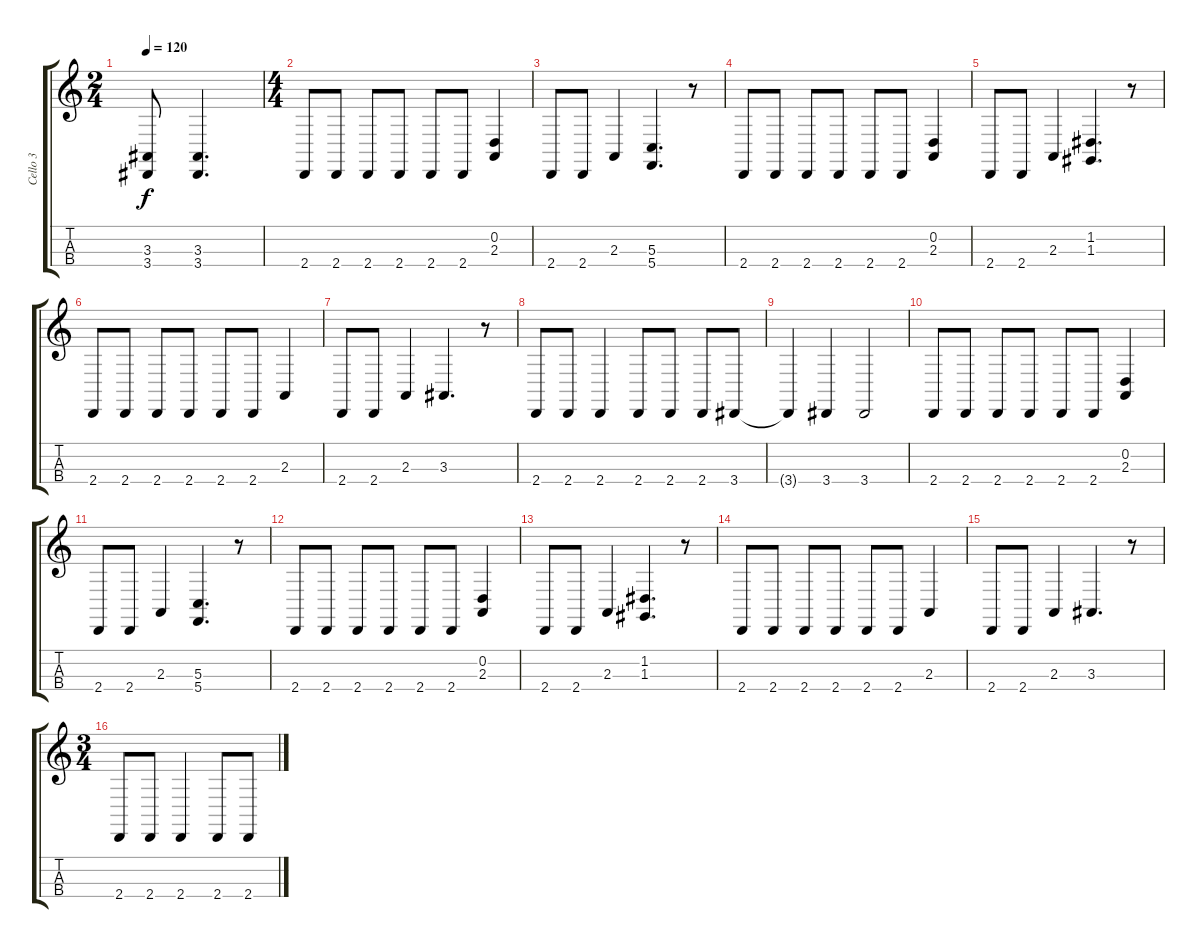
\track ("Cello 3" "Cello 3") {instrument cello}
\staff {score tabs}
\tuning (A3 D3 G2 C2) {hide}
\ts (2 4)
\tempo 120
\clef g2
\ks c
(3.3 3.4).8{dy f} (3.3 3.4).4{d} |
\ts (4 4)
2.4.8 2.4.8 2.4.8 2.4.8 2.4.8 2.4.8 (0.2 2.3).4 |
2.4.8 2.4.8 2.3.4 (5.3 5.4).4{d} r.8 |
2.4.8 2.4.8 2.4.8 2.4.8 2.4.8 2.4.8 (0.2 2.3).4 |
2.4.8 2.4.8 2.3.4 (1.2 1.3).4{d} r.8 |
2.4.8 2.4.8 2.4.8 2.4.8 2.4.8 2.4.8 2.3.4 |
2.4.8 2.4.8 2.3.4 3.3.4{d} r.8 |
2.4.8 2.4.8 2.4.4 2.4.8 2.4.8 2.4.8 3.4.8 |
3.4{t}.4 3.4.4 3.4.2 |
2.4.8 2.4.8 2.4.8 2.4.8 2.4.8 2.4.8 (0.2 2.3).4 |
2.4.8 2.4.8 2.3.4 (5.3 5.4).4{d} r.8 |
2.4.8 2.4.8 2.4.8 2.4.8 2.4.8 2.4.8 (0.2 2.3).4 |
2.4.8 2.4.8 2.3.4 (1.2 1.3).4{d} r.8 |
2.4.8 2.4.8 2.4.8 2.4.8 2.4.8 2.4.8 2.3.4 |
2.4.8 2.4.8 2.3.4 3.3.4{d} r.8 |
\ts (3 4)
2.4.8 2.4.8 2.4.4 2.4.8 2.4.8
